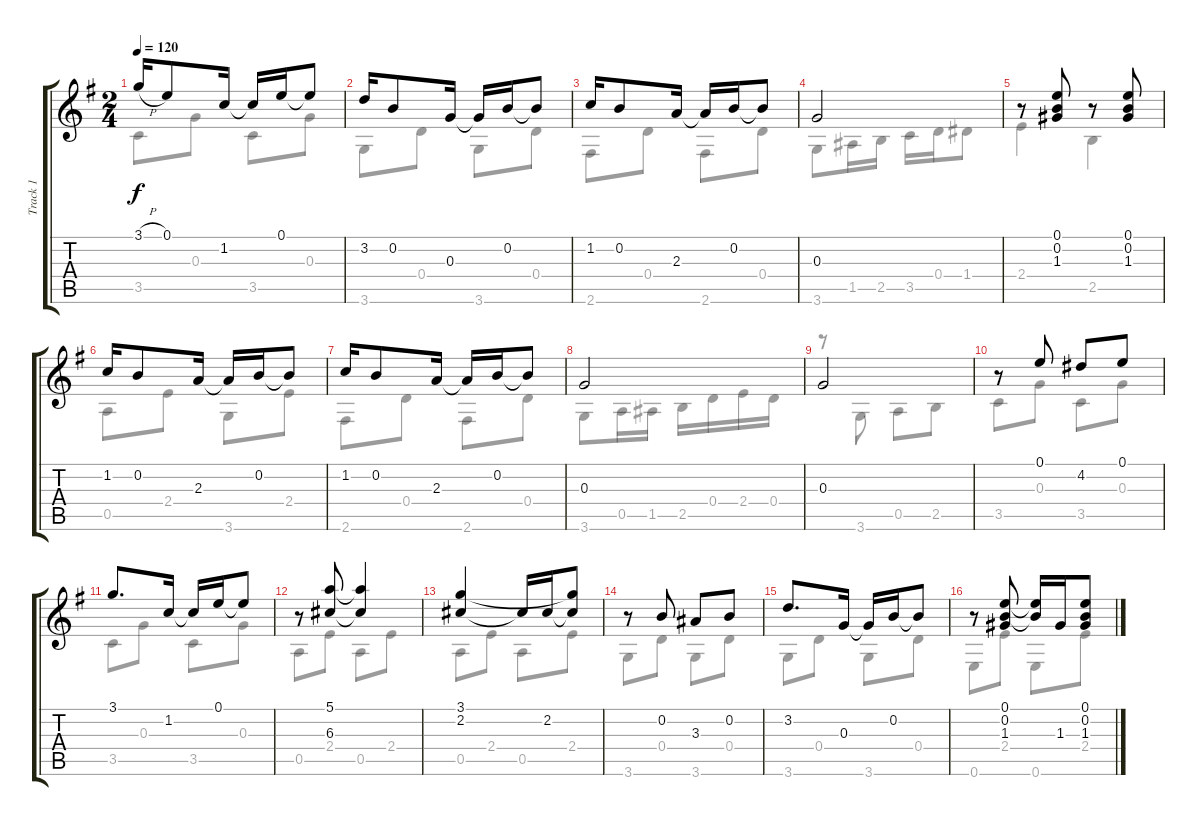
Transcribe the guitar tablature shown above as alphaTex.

\track ("Track 1" "Track 1") {instrument acousticguitarsteel}
\staff {score tabs}
\tuning (E4 B3 G3 D3 A2 E2) {hide}
\voice
\ts (2 4)
\tempo 120
\clef g2
\ks g
3.1{h}.16{dy f} 0.1.8 1.2.16 1.2{t}.16 0.1.16 0.1{t}.8 |
3.2.16 0.2.8 0.3.16 0.3{t}.16 0.2.16 0.2{t}.8 |
1.2.16 0.2.8 2.3.16 2.3{t}.16 0.2.16 0.2{t}.8 |
0.3.2 |
r.8 (0.1 0.2 1.3).8 r.8 (0.1 0.2 1.3).8 |
1.2.16 0.2.8 2.3.16 2.3{t}.16 0.2.16 0.2{t}.8 |
1.2.16 0.2.8 2.3.16 2.3{t}.16 0.2.16 0.2{t}.8 |
0.3.2 |
0.3.2 |
r.8 0.1.8 4.2.8 0.1.8 |
3.1.8{d} 1.2.16 1.2{t}.16 0.1.16 0.1{t}.8 |
r.8 (5.1 6.3).8 (5.1{t} 6.3{t}).4 |
(3.1 2.2).4 2.2{t}.16 2.2.16 (3.1{t} 2.2{t}).8 |
r.8 0.2.8 3.3.8 0.2.8 |
3.2.8{d} 0.3.16 0.3{t}.16 0.2.16 0.2{t}.8 |
r.8 (0.1 0.2 1.3).8 (0.1{t} 0.2{t}).16 1.3.16 (0.1 0.2 1.3).8
\voice
\clef g2
\ottava regular
\simile none
\ks g
3.5.8{dy f} 0.3.8 3.5.8 0.3.8 |
3.6.8 0.4.8 3.6.8 0.4.8 |
2.6.8 0.4.8 2.6.8 0.4.8 |
3.6.8 1.5.16 2.5.16 3.5.16 0.4.16 1.4.8 |
2.4.4 2.5.4 |
0.5.8 2.4.8 3.6.8 2.4.8 |
2.6.8 0.4.8 2.6.8 0.4.8 |
3.6.8 0.5.16 1.5.16 2.5.16 0.4.16 2.4.16 0.4.16 |
r.8 3.6.8 0.5.8 2.5.8 |
3.5.8 0.3.8 3.5.8 0.3.8 |
3.5.8 0.3.8 3.5.8 0.3.8 |
0.5.8 2.4.8 0.5.8 2.4.8 |
0.5.8 2.4.8 0.5.8 2.4.8 |
3.6.8 0.4.8 3.6.8 0.4.8 |
3.6.8 0.4.8 3.6.8 0.4.8 |
0.6.8 2.4.8 0.6.8 2.4.8
